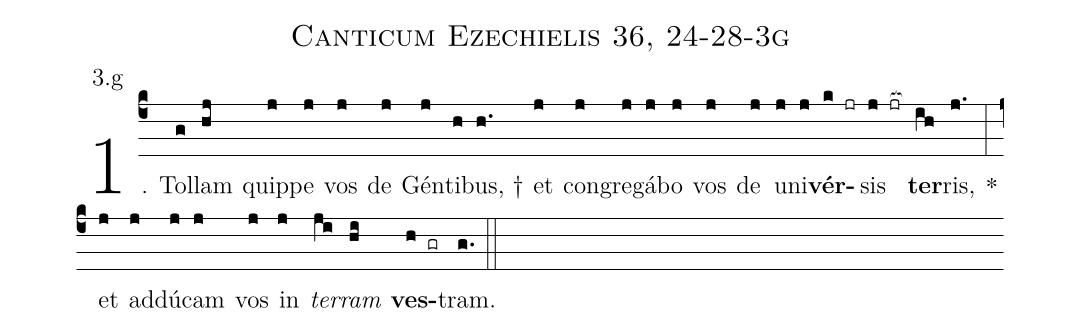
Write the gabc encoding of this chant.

name: Canticum Ezechielis 36, 24-28-3g;
annotation: 3.g;
%%
(c4)1. Tol(g)lam(hj) quip(j)pe(j) vos(j) de(j) Gén(j)ti(h)bus, †(h.) et(j) con(j)gre(j)gá(j)bo(j) vos(j) de(j) u(j)ni(j)<b>vér</b>(k jr)sis(j jr[ocb:1{]) <b>ter</b>(ih[ocb:0}])ris,(j.) *(:) et(j) ad(j)dú(j)cam(j) vos(j) in(j) <i>ter</i>(ji)<i>ram</i>(hi) <b>ves</b>(h gr)tram.(g.) (::)
